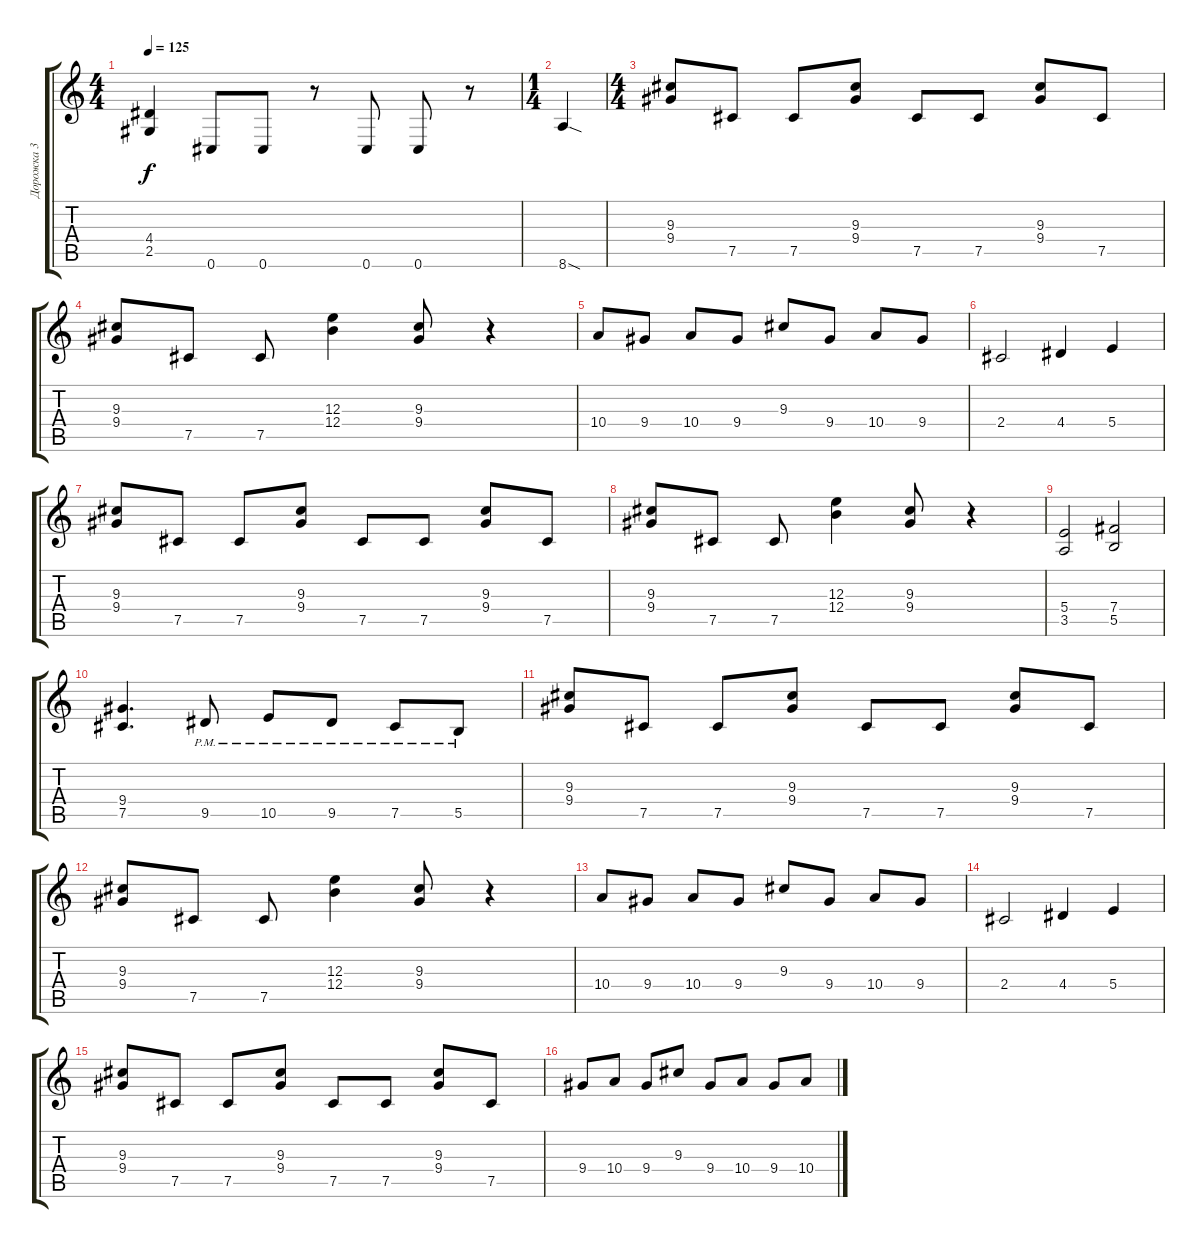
\track ("Дорожка 3" "Дорожка 3") {instrument distortionguitar}
\staff {score tabs}
\tuning (Db4 Ab3 E3 B2 Gb2 Db2) {hide}
\ts (4 4)
\tempo 125
\clef g2
\ks c
(4.4{t} 2.5{t}).4{dy f} 0.6.8 0.6.8 r.8 0.6.8 0.6.8 r.8 |
\ts (1 4)
8.6{sod}.4 |
\ts (4 4)
(9.3 9.4).8 7.5.8 7.5.8 (9.3 9.4).8 7.5.8 7.5.8 (9.3 9.4).8 7.5.8 |
(9.3 9.4).8 7.5.8 7.5.8 (12.3 12.4).4 (9.3 9.4).8 r.4 |
10.4.8 9.4.8 10.4.8 9.4.8 9.3.8 9.4.8 10.4.8 9.4.8 |
2.4.2 4.4.4 5.4.4 |
(9.3 9.4).8 7.5.8 7.5.8 (9.3 9.4).8 7.5.8 7.5.8 (9.3 9.4).8 7.5.8 |
(9.3 9.4).8 7.5.8 7.5.8 (12.3 12.4).4 (9.3 9.4).8 r.4 |
(5.4 3.5).2 (7.4 5.5).2 |
(9.4 7.5).4{d} 9.5{pm}.8 10.5{pm}.8 9.5{pm}.8 7.5{pm}.8 5.5{pm}.8 |
(9.3 9.4).8 7.5.8 7.5.8 (9.3 9.4).8 7.5.8 7.5.8 (9.3 9.4).8 7.5.8 |
(9.3 9.4).8 7.5.8 7.5.8 (12.3 12.4).4 (9.3 9.4).8 r.4 |
10.4.8 9.4.8 10.4.8 9.4.8 9.3.8 9.4.8 10.4.8 9.4.8 |
2.4.2 4.4.4 5.4.4 |
(9.3 9.4).8 7.5.8 7.5.8 (9.3 9.4).8 7.5.8 7.5.8 (9.3 9.4).8 7.5.8 |
9.4.8 10.4.8 9.4.8 9.3.8 9.4.8 10.4.8 9.4.8 10.4.8
